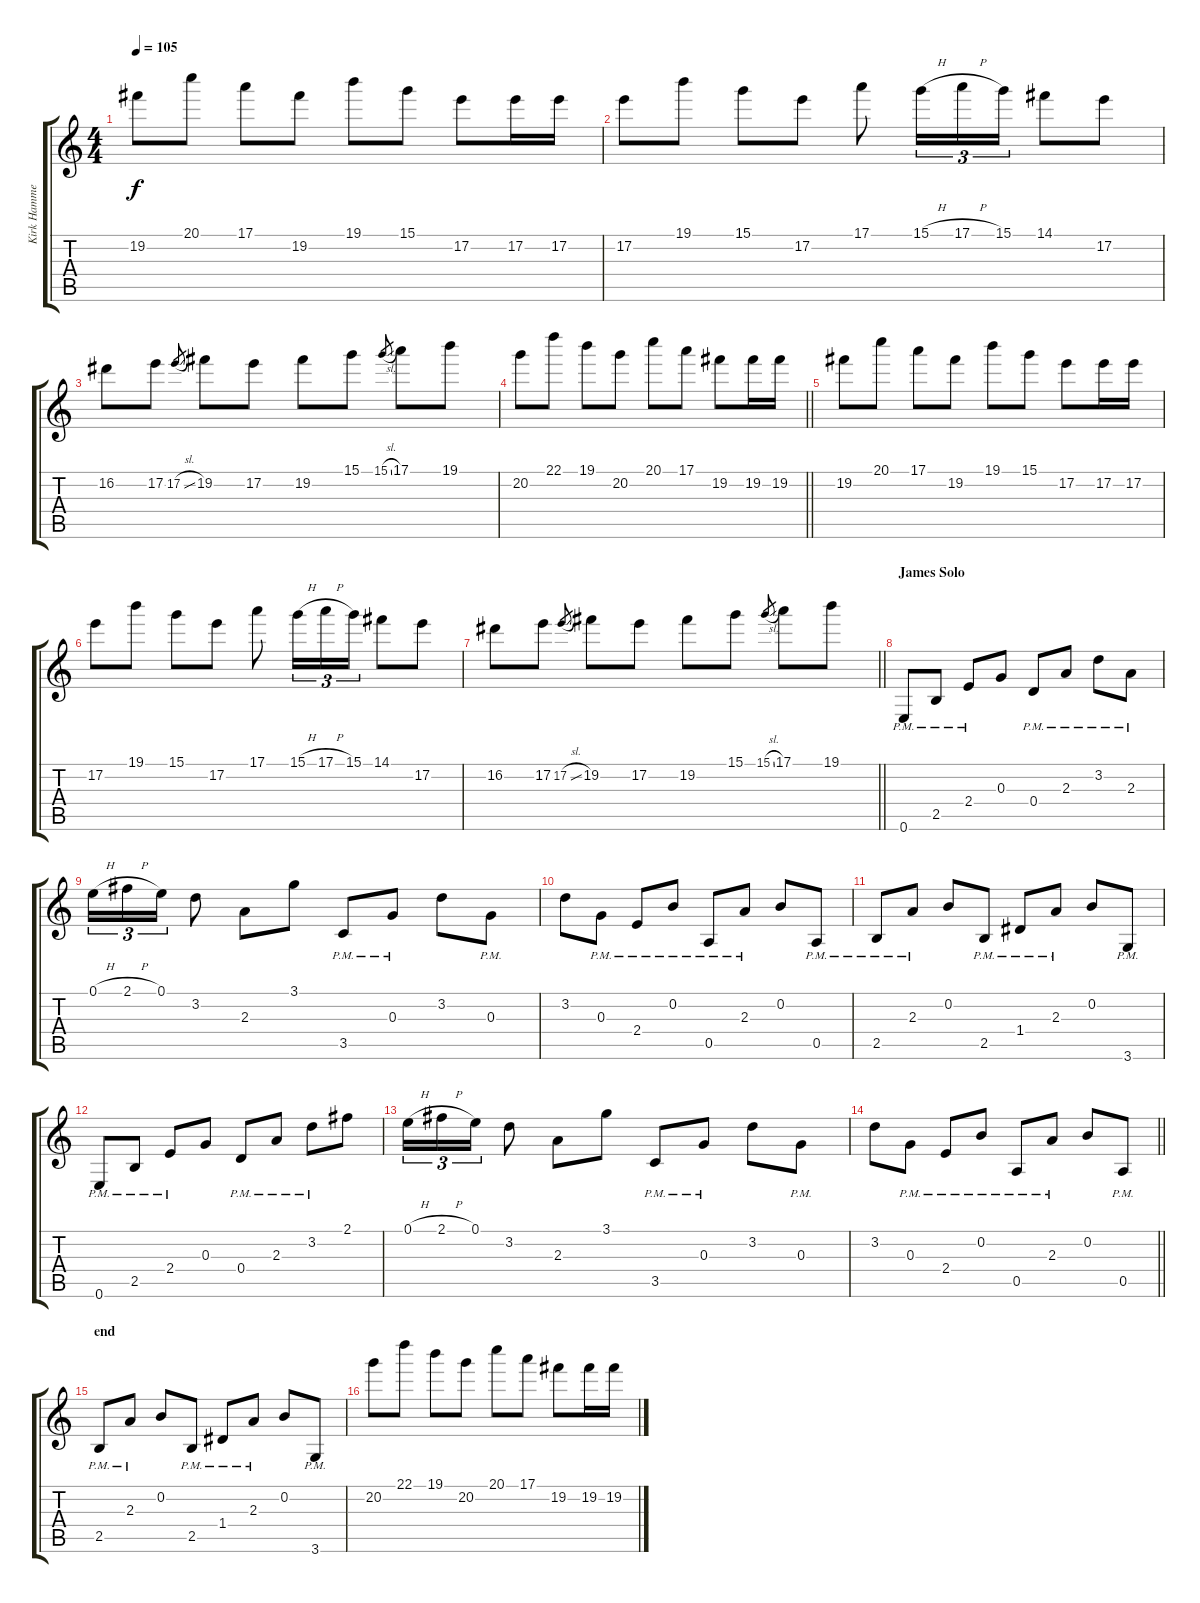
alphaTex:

\track ("Kirk Hammet" "Kirk Hamme") {instrument distortionguitar}
\staff {score tabs}
\tuning (E4 B3 G3 D3 A2 E2) {hide}
\ts (4 4)
\tempo 105
\clef g2
\ks c
19.2.8{dy f} 20.1.8 17.1.8 19.2.8 19.1.8 15.1.8 17.2.8 17.2.16 17.2.16 |
17.2.8 19.1.8 15.1.8 17.2.8 17.1.8 15.1{h}.16{tu (3 2)} 17.1{h}.16{tu (3 2)} 15.1.16{tu (3 2)} 14.1.8 17.2.8 |
16.2.8 17.2.8 17.2{sl}.8{gr} 19.2.8 17.2.8 19.2.8 15.1.8 15.1{sl}.8{gr} 17.1.8 19.1.8 |
\barLineRight lightlight
20.2.8 22.1.8 19.1.8 20.2.8 20.1.8 17.1.8 19.2.8 19.2.16 19.2.16 |
19.2.8 20.1.8 17.1.8 19.2.8 19.1.8 15.1.8 17.2.8 17.2.16 17.2.16 |
17.2.8 19.1.8 15.1.8 17.2.8 17.1.8 15.1{h}.16{tu (3 2)} 17.1{h}.16{tu (3 2)} 15.1.16{tu (3 2)} 14.1.8 17.2.8 |
\barLineRight lightlight
16.2.8 17.2.8 17.2{sl}.8{gr} 19.2.8 17.2.8 19.2.8 15.1.8 15.1{sl}.8{gr} 17.1.8 19.1.8 |
\section ("" "James Solo")
0.6{pm}.8{volume 6} 2.5{pm}.8 2.4{pm}.8 0.3.8 0.4{pm}.8 2.3{pm}.8 3.2{pm}.8 2.3{pm}.8 |
0.1{h}.16{tu (3 2)} 2.1{h}.16{tu (3 2)} 0.1.16{tu (3 2)} 3.2.8 2.3.8 3.1.8 3.5{pm}.8 0.3{pm}.8 3.2.8 0.3{pm}.8 |
3.2.8 0.3{pm}.8 2.4{pm}.8 0.2{pm}.8 0.5{pm}.8 2.3{pm}.8 0.2.8 0.5{pm}.8 |
2.5{pm}.8 2.3{pm}.8 0.2.8 2.5{pm}.8 1.4{pm}.8 2.3{pm}.8 0.2.8 3.6{pm}.8 |
0.6{pm}.8 2.5{pm}.8 2.4{pm}.8 0.3.8 0.4{pm}.8 2.3{pm}.8 3.2{pm}.8 2.1.8 |
0.1{h}.16{tu (3 2)} 2.1{h}.16{tu (3 2)} 0.1.16{tu (3 2)} 3.2.8 2.3.8 3.1.8 3.5{pm}.8 0.3{pm}.8 3.2.8 0.3{pm}.8 |
\barLineRight lightlight
3.2.8 0.3{pm}.8 2.4{pm}.8 0.2{pm}.8 0.5{pm}.8 2.3{pm}.8 0.2.8 0.5{pm}.8 |
\section ("" "end")
2.5{pm}.8 2.3{pm}.8 0.2.8 2.5{pm}.8 1.4{pm}.8 2.3{pm}.8 0.2.8 3.6{pm}.8 |
20.2.8{volume 12} 22.1.8 19.1.8 20.2.8 20.1.8 17.1.8 19.2.8 19.2.16 19.2.16
